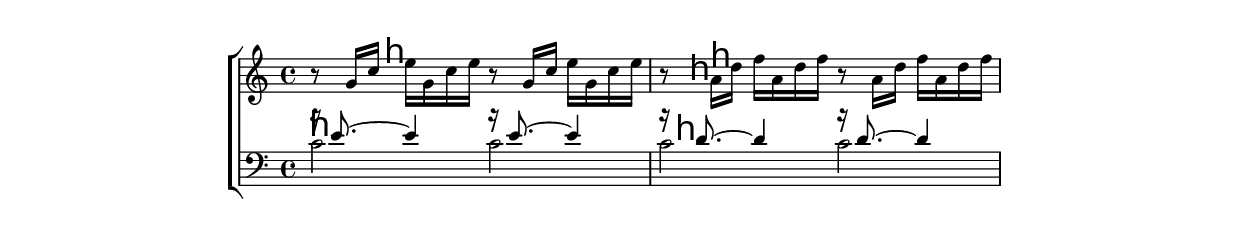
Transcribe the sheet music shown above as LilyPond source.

\version "2.24.1"
\include "tuning.ily"
\include "layout.ily"

%% Content 1
XS = \relative c'' { r8 g16 c eM g, c eM r8 g,16 c eM g, c eM
                     r8 aM,16 dM f aM, dM f r8 aM,16 dM f aM, dM f}
XT = \relative c'  { r16 eM8.~ eM4 r16 eM8.~ eM4
                     r16 dM8.~ dM4 r16 dM8.~ dM4}
XB = \relative c'  { c2 c c c  }

%% MIDI 1
\score {
  <<
    \new Staff \with {midiInstrument = #"oboe"} << \XS >>
    \new Staff \with {midiInstrument = #"oboe"} << \XT >>
    \new Staff \with {midiInstrument = #"oboe"} << \XB >>
  >>
  \midi { \tempo 4 = 60 }
}

%% Control the PDF output.
%% PDF (the just one, with HE accidentals)
\score {
  \new ChoirStaff
  <<
    \new Staff << { \XS } >>
    \new Staff << \clef "bass" {
      << \XT \\ \XB >>} >>
  >>
  \layout{}
}
